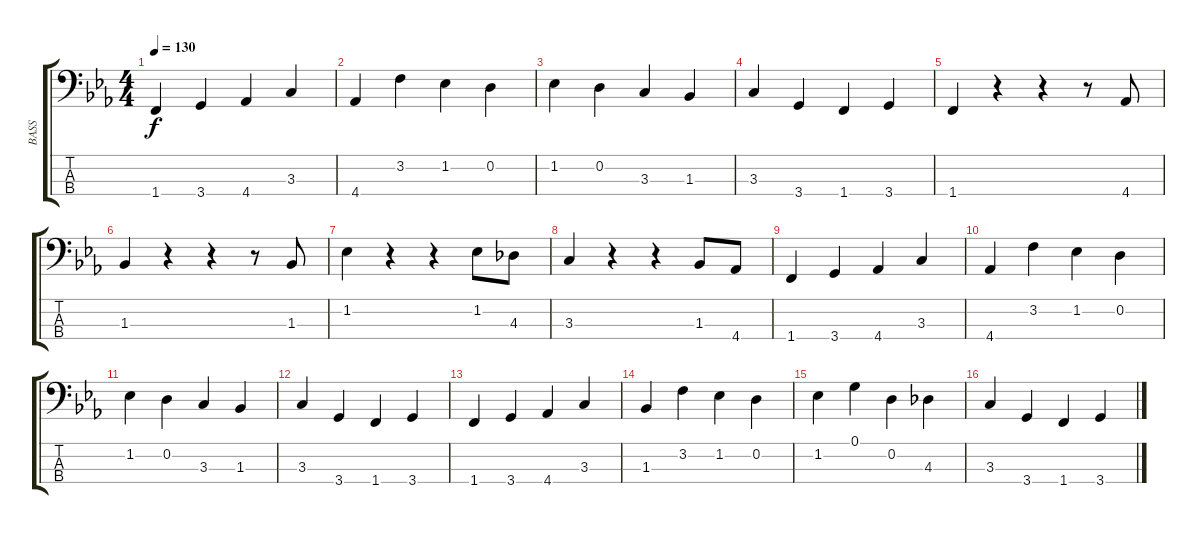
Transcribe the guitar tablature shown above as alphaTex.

\track ("BASS" "BASS") {instrument fretlessbass}
\staff {score tabs}
\tuning (G2 D2 A1 E1) {hide}
\ts (4 4)
\tempo 130
\clef f4
\ks eb
1.4.4{dy f} 3.4.4 4.4.4 3.3.4 |
4.4.4 3.2.4 1.2.4 0.2.4 |
1.2.4 0.2.4 3.3.4 1.3.4 |
3.3.4 3.4.4 1.4.4 3.4.4 |
1.4.4 r.4 r.4 r.8 4.4.8 |
1.3.4 r.4 r.4 r.8 1.3.8 |
1.2.4 r.4 r.4 1.2.8 4.3.8 |
3.3.4 r.4 r.4 1.3.8 4.4.8 |
1.4.4 3.4.4 4.4.4 3.3.4 |
4.4.4 3.2.4 1.2.4 0.2.4 |
1.2.4 0.2.4 3.3.4 1.3.4 |
3.3.4 3.4.4 1.4.4 3.4.4 |
1.4.4 3.4.4 4.4.4 3.3.4 |
1.3.4 3.2.4 1.2.4 0.2.4 |
1.2.4 0.1.4 0.2.4 4.3.4 |
3.3.4 3.4.4 1.4.4 3.4.4
